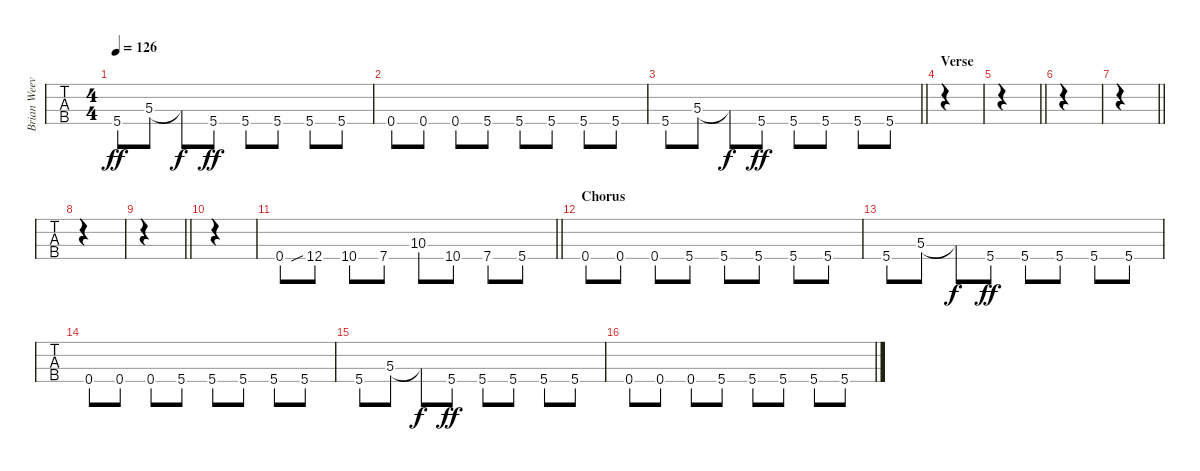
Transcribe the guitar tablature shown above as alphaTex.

\track ("Brian Weever" "Brian Weev") {instrument electricbassfinger}
\staff {tabs}
\tuning (G2 D2 A1 E1) {hide}
\ts (4 4)
\tempo 126
\clef f4
\ks c
5.4.8{dy ff} 5.3.8 5.3{t}.8{dy f} 5.4.8{dy ff} 5.4.8 5.4.8 5.4.8 5.4.8 |
0.4.8 0.4.8 0.4.8 5.4.8 5.4.8 5.4.8 5.4.8 5.4.8 |
\barLineRight lightlight
5.4.8 5.3.8 5.3{t}.8{dy f} 5.4.8{dy ff} 5.4.8 5.4.8 5.4.8 5.4.8 |
\section ("" "Verse")
|
\barLineRight lightlight
|
|
\barLineRight lightlight
|
|
\barLineRight lightlight
|
|
\barLineRight lightlight
0.4.8 12.4{sib}.8 10.4.8 7.4.8 10.3.8 10.4.8 7.4.8 5.4.8 |
\section ("" "Chorus")
0.4.8 0.4.8 0.4.8 5.4.8 5.4.8 5.4.8 5.4.8 5.4.8 |
5.4.8 5.3.8 5.3{t}.8{dy f} 5.4.8{dy ff} 5.4.8 5.4.8 5.4.8 5.4.8 |
0.4.8 0.4.8 0.4.8 5.4.8 5.4.8 5.4.8 5.4.8 5.4.8 |
5.4.8 5.3.8 5.3{t}.8{dy f} 5.4.8{dy ff} 5.4.8 5.4.8 5.4.8 5.4.8 |
0.4.8 0.4.8 0.4.8 5.4.8 5.4.8 5.4.8 5.4.8 5.4.8
